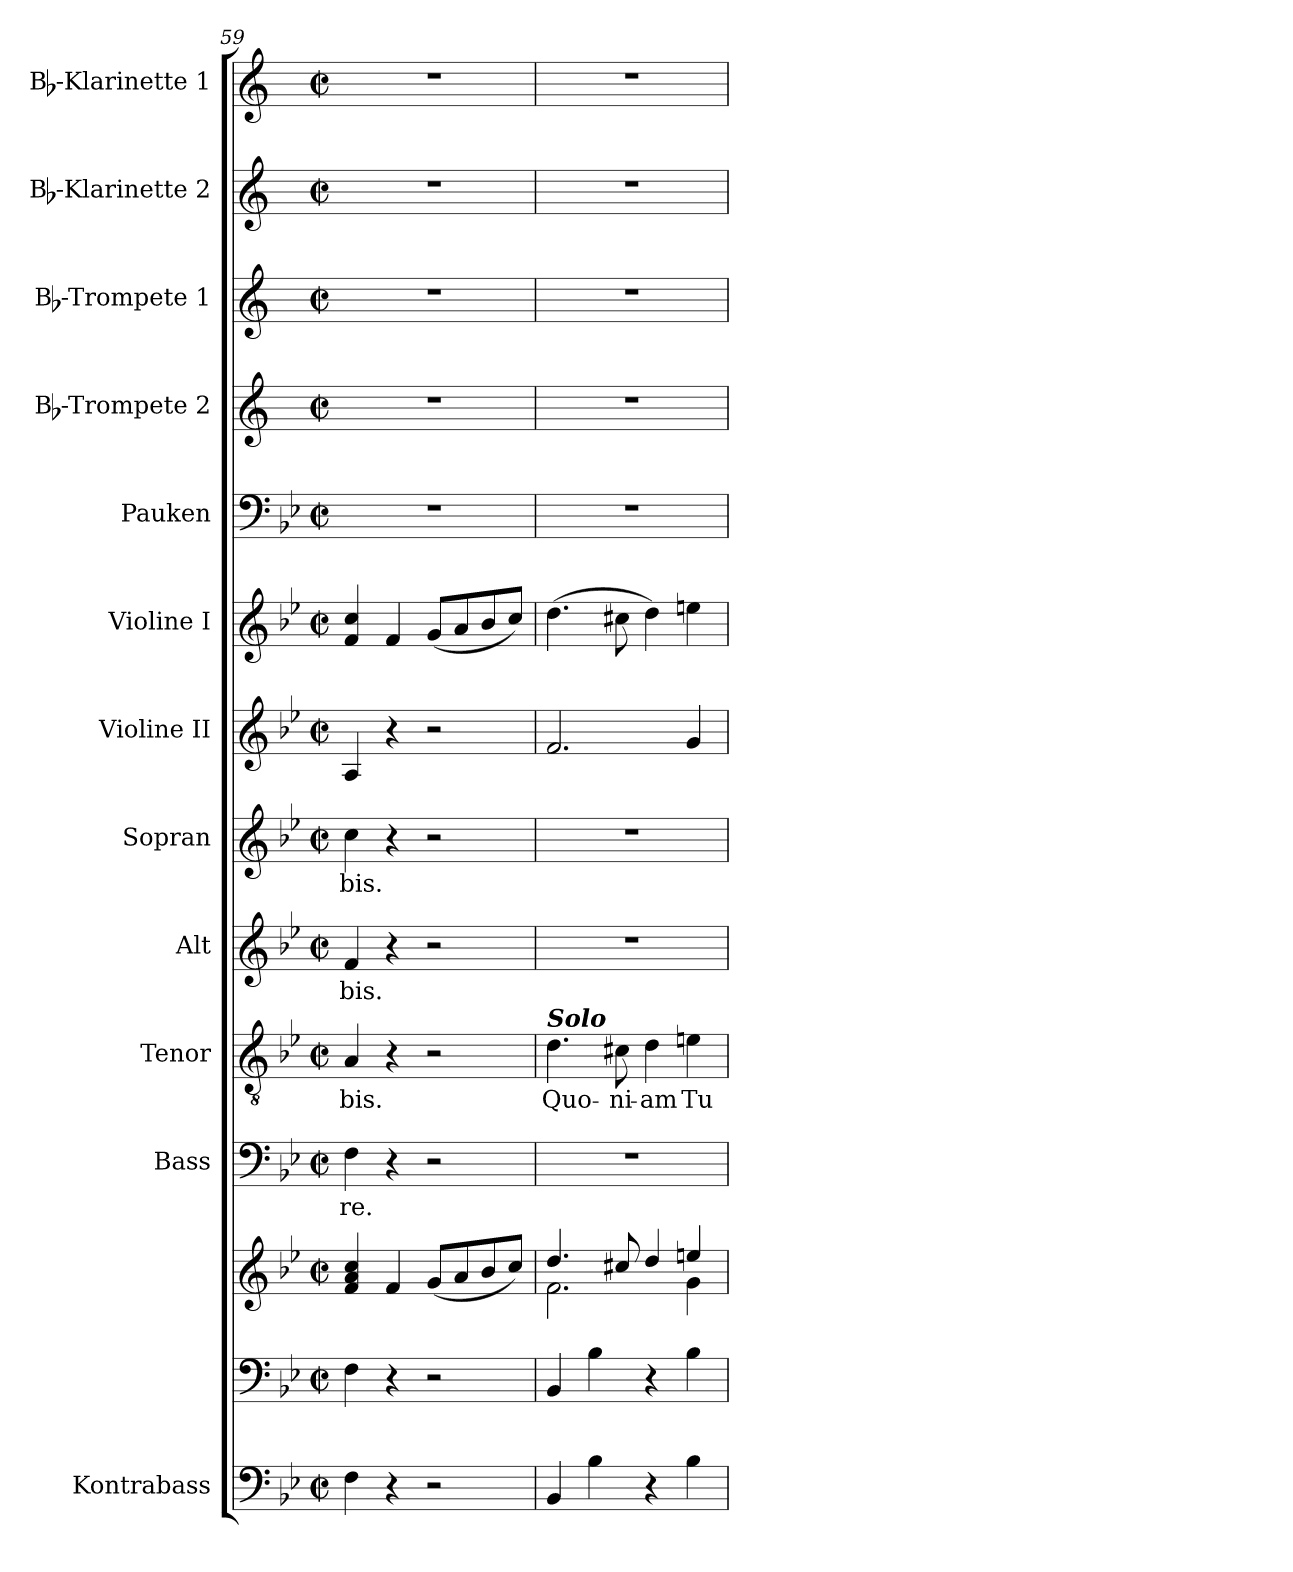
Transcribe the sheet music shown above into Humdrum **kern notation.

**kern	**kern	**kern	**kern	**text	**kern	**text	**kern	**text	**kern	**text	**kern	**kern	**kern	**kern	**kern	**kern	**kern
*part13	*part12	*part12	*part11	*part11	*part10	*part10	*part9	*part9	*part8	*part8	*part7	*part6	*part5	*part4	*part3	*part2	*part1
*staff14	*staff13	*staff12	*staff11	*staff11	*staff10	*staff10	*staff9	*staff9	*staff8	*staff8	*staff7	*staff6	*staff5	*staff4	*staff3	*staff2	*staff1
*I"Kontrabass	*	*	*I"Bass	*	*I"Tenor	*	*I"Alt	*	*I"Sopran	*	*I"Violine II	*I"Violine I	*I"Pauken	*I"Bb-Trompete 2	*I"Bb-Trompete 1	*I"Bb-Klarinette 2	*I"Bb-Klarinette 1
*I'Kb.	*	*	*I'B.	*	*I'T.	*	*I'A.	*	*I'S.	*	*I'Vl. II	*I'Vl. I	*I'Pk.	*I'Bb Trp. 2	*I'Bb Trp. 1	*I'Bb Kl. 2	*I'Bb Kl. 1
*clefF4	*clefF4	*clefG2	*clefF4	*	*clefGv2	*	*clefG2	*	*clefG2	*	*clefG2	*clefG2	*clefF4	*clefG2	*clefG2	*clefG2	*clefG2
*ITrd7c12	*	*	*	*	*	*	*	*	*	*	*	*	*	*ITrd1c2	*ITrd1c2	*ITrd1c2	*ITrd1c2
*k[b-e-]	*k[b-e-]	*k[b-e-]	*k[b-e-]	*	*k[b-e-]	*	*k[b-e-]	*	*k[b-e-]	*	*k[b-e-]	*k[b-e-]	*k[b-e-]	*k[b-e-]	*k[b-e-]	*k[b-e-]	*k[b-e-]
*B-:	*B-:	*B-:	*B-:	*	*B-:	*	*B-:	*	*B-:	*	*B-:	*B-:	*B-:	*B-:	*B-:	*B-:	*B-:
*M2/2	*M2/2	*M2/2	*M2/2	*	*M2/2	*	*M2/2	*	*M2/2	*	*M2/2	*M2/2	*M2/2	*M2/2	*M2/2	*M2/2	*M2/2
*met(c|)	*met(c|)	*met(c|)	*met(c|)	*	*met(c|)	*	*met(c|)	*	*met(c|)	*	*met(c|)	*met(c|)	*met(c|)	*met(c|)	*met(c|)	*met(c|)	*met(c|)
=59	=59	=59	=59	=59	=59	=59	=59	=59	=59	=59	=59	=59	=59	=59	=59	=59	=59
!	!	!	!	!LO:LY:b	!	!LO:LY:b	!	!LO:LY:b	!	!LO:LY:b	!	!	!	!	!	!	!
4FF\	4F\	4f/ 4a/ 4cc/	4F\	-re.	4A/	-bis.	4f/	-bis.	4cc\	-bis.	4A/	4f/ 4cc/	1r	1r	1r	1r	1r
4r	4r	4f/	4r	.	4r	.	4r	.	4r	.	4r	4f/	.	.	.	.	.
2r	2r	(<8g/L	2r	.	2r	.	2r	.	2r	.	2r	(<8g/L	.	.	.	.	.
.	.	8a/	.	.	.	.	.	.	.	.	.	8a/	.	.	.	.	.
.	.	8b-/	.	.	.	.	.	.	.	.	.	8b-/	.	.	.	.	.
.	.	8cc/J)	.	.	.	.	.	.	.	.	.	8cc/J)	.	.	.	.	.
=60	=60	=60	=60	=60	=60	=60	=60	=60	=60	=60	=60	=60	=60	=60	=60	=60	=60
*	*	*^	*	*	*	*	*	*	*	*	*	*	*	*	*	*	*
!	!	!	!	!	!	!LO:TX:a:Bi:t=Solo	!	!	!	!	!	!	!	!	!	!	!	!
!	!	!	!	!	!	!	!LO:LY:b	!	!	!	!	!	!	!	!	!	!	!
4BBB-/	4BB-/	4.dd/	2.f\	1r	.	4.d\	Quo-	1r	.	1r	.	2.f/	(>4.dd\	1r	1r	1r	1r	1r
4BB-\	4B-\	.	.	.	.	.	.	.	.	.	.	.	.	.	.	.	.	.
!	!	!	!	!	!	!	!LO:LY:b	!	!	!	!	!	!	!	!	!	!	!
.	.	8cc#X/	.	.	.	8c#X\	-ni-	.	.	.	.	.	8cc#X\	.	.	.	.	.
!	!	!	!	!	!	!	!LO:LY:b	!	!	!	!	!	!	!	!	!	!	!
4r	4r	4dd/	.	.	.	4d\	-am	.	.	.	.	.	4dd\)	.	.	.	.	.
!	!	!	!	!	!	!	!LO:LY:b	!	!	!	!	!	!	!	!	!	!	!
4BB-\	4B-\	4een/	4g\	.	.	4en\	Tu	.	.	.	.	4g/	4een\	.	.	.	.	.
*	*	*v	*v	*	*	*	*	*	*	*	*	*	*	*	*	*	*	*
=	=	=	=	=	=	=	=	=	=	=	=	=	=	=	=	=	=
*-	*-	*-	*-	*-	*-	*-	*-	*-	*-	*-	*-	*-	*-	*-	*-	*-	*-
